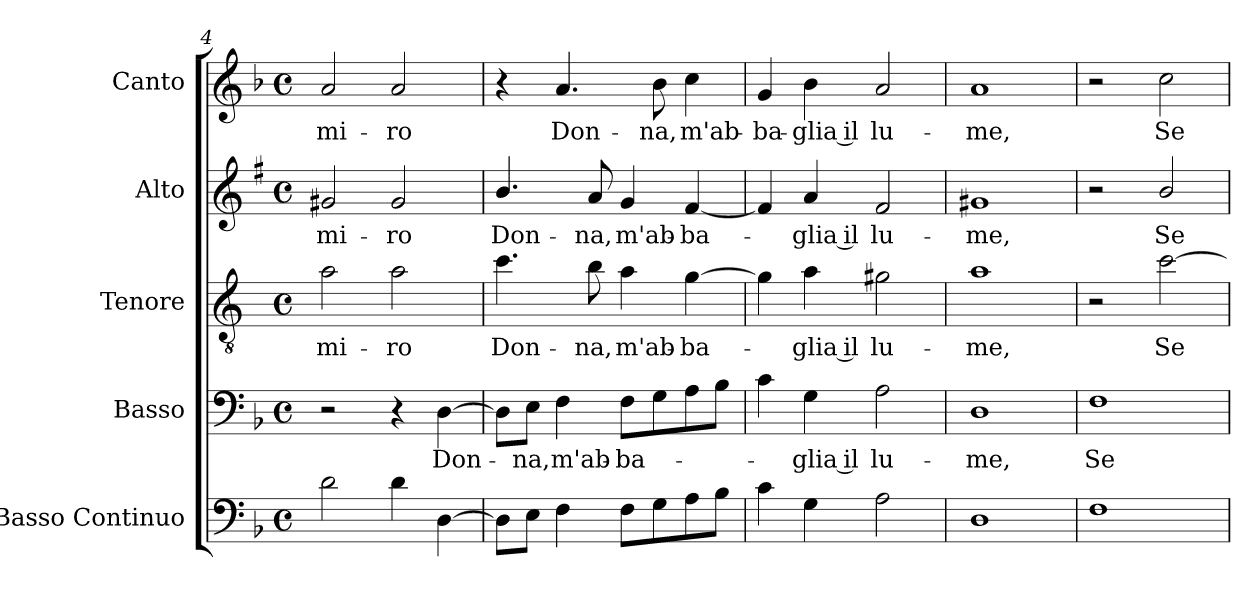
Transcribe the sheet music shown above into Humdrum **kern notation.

**kern	**kern	**text	**kern	**text	**kern	**text	**kern	**text
*part5	*part4	*part4	*part3	*part3	*part2	*part2	*part1	*part1
*staff5	*staff4	*staff4	*staff3	*staff3	*staff2	*staff2	*staff1	*staff1
*I"Basso Continuo	*I"Basso	*	*I"Tenore	*	*I"Alto	*	*I"Canto	*
*I'BC	*I'B	*	*I'T	*	*I'A	*	*I'C	*
*clefF4	*clefF4	*	*clefGv2	*	*clefG2	*	*clefG2	*
*	*	*	*ITrd4c7	*	*ITrd1c2	*	*	*
*k[b-]	*k[b-]	*	*k[b-]	*	*k[b-]	*	*k[b-]	*
*F:	*F:	*	*F:	*	*F:	*	*F:	*
*M4/4	*M4/4	*	*M4/4	*	*M4/4	*	*M4/4	*
*met(c)	*met(c)	*	*met(c)	*	*met(c)	*	*met(c)	*
=4	=4	=4	=4	=4	=4	=4	=4	=4
!	!	!	!	!LO:LY:b	!	!	!	!
!	!	!	!	!	!	!LO:LY:b	!	!
!	!	!	!	!	!	!	!	!LO:LY:b
2d\	2r	.	2d\	mi-	2f#X/	mi-	2a/	mi-
!	!	!	!	!LO:LY:b	!	!	!	!
!	!	!	!	!	!	!LO:LY:b	!	!
!	!	!	!	!	!	!	!	!LO:LY:b
4d\	4r	.	2d\	-ro	2f#/	-ro	2a/	-ro
!	!	!LO:LY:b	!	!	!	!	!	!
[4D\	[4D\	Don-	.	.	.	.	.	.
=5	=5	=5	=5	=5	=5	=5	=5	=5
!	!	!	!	!LO:LY:b	!	!	!	!
!	!	!	!	!	!	!LO:LY:b	!	!
8D\L]	8D\L]	.	4.f\	Don-	4.a/	Don-	4r	.
!	!	!LO:LY:b	!	!	!	!	!	!
8E\J	8E\J	-na,	.	.	.	.	.	.
!	!	!LO:LY:b	!	!	!	!	!	!
!	!	!	!	!	!	!	!	!LO:LY:b
4F\	4F\	m'ab-	.	.	.	.	4.a/	Don-
!	!	!	!	!LO:LY:b	!	!	!	!
!	!	!	!	!	!	!LO:LY:b	!	!
.	.	.	8e\	-na,	8g/	-na,	.	.
!	!	!LO:LY:b	!	!	!	!	!	!
!	!	!	!	!LO:LY:b	!	!	!	!
!	!	!	!	!	!	!LO:LY:b	!	!
8F\L	8F\L	-ba-	4d\	m'ab-	4f/	m'ab-	.	.
!	!	!	!	!	!	!	!	!LO:LY:b
8G\	8G\	.	.	.	.	.	8b-\	-na,
!	!	!	!	!LO:LY:b	!	!	!	!
!	!	!	!	!	!	!LO:LY:b	!	!
!	!	!	!	!	!	!	!	!LO:LY:b
8A\	8A\	.	[4c\	-ba-	[4e/	-ba-	4cc\	m'ab-
8B-\J	8B-\J	.	.	.	.	.	.	.
!!LO:LB:g=z
=6	=6	=6	=6	=6	=6	=6	=6	=6
!	!	!	!	!	!	!	!	!LO:LY:b
4c\	4c\	.	4c\]	.	4e/]	.	4g/	-ba-
!	!	!LO:LY:b	!	!	!	!	!	!
!	!	!	!	!LO:LY:b	!	!	!	!
!	!	!	!	!	!	!LO:LY:b	!	!
!	!	!	!	!	!	!	!	!LO:LY:b
4G\	4G\	-glia il	4d\	-glia il	4g/	-glia il	4b-\	-glia il
!	!	!LO:LY:b	!	!	!	!	!	!
!	!	!	!	!LO:LY:b	!	!	!	!
!	!	!	!	!	!	!LO:LY:b	!	!
!	!	!	!	!	!	!	!	!LO:LY:b
2A\	2A\	lu-	2c#X\	lu-	2e/	lu-	2a/	lu-
=7	=7	=7	=7	=7	=7	=7	=7	=7
!	!	!LO:LY:b	!	!	!	!	!	!
!	!	!	!	!LO:LY:b	!	!	!	!
!	!	!	!	!	!	!LO:LY:b	!	!
!	!	!	!	!	!	!	!	!LO:LY:b
1D	1D	-me,	1d	-me,	1f#X	-me,	1a	-me,
=8	=8	=8	=8	=8	=8	=8	=8	=8
!	!	!LO:LY:b	!	!	!	!	!	!
1F	1F	Se	2r	.	2r	.	2r	.
!	!	!	!	!LO:LY:b	!	!	!	!
!	!	!	!	!	!	!LO:LY:b	!	!
!	!	!	!	!	!	!	!	!LO:LY:b
.	.	.	[2f\	Se	2a/	Se	2cc\	Se
=	=	=	=	=	=	=	=	=
*-	*-	*-	*-	*-	*-	*-	*-	*-
